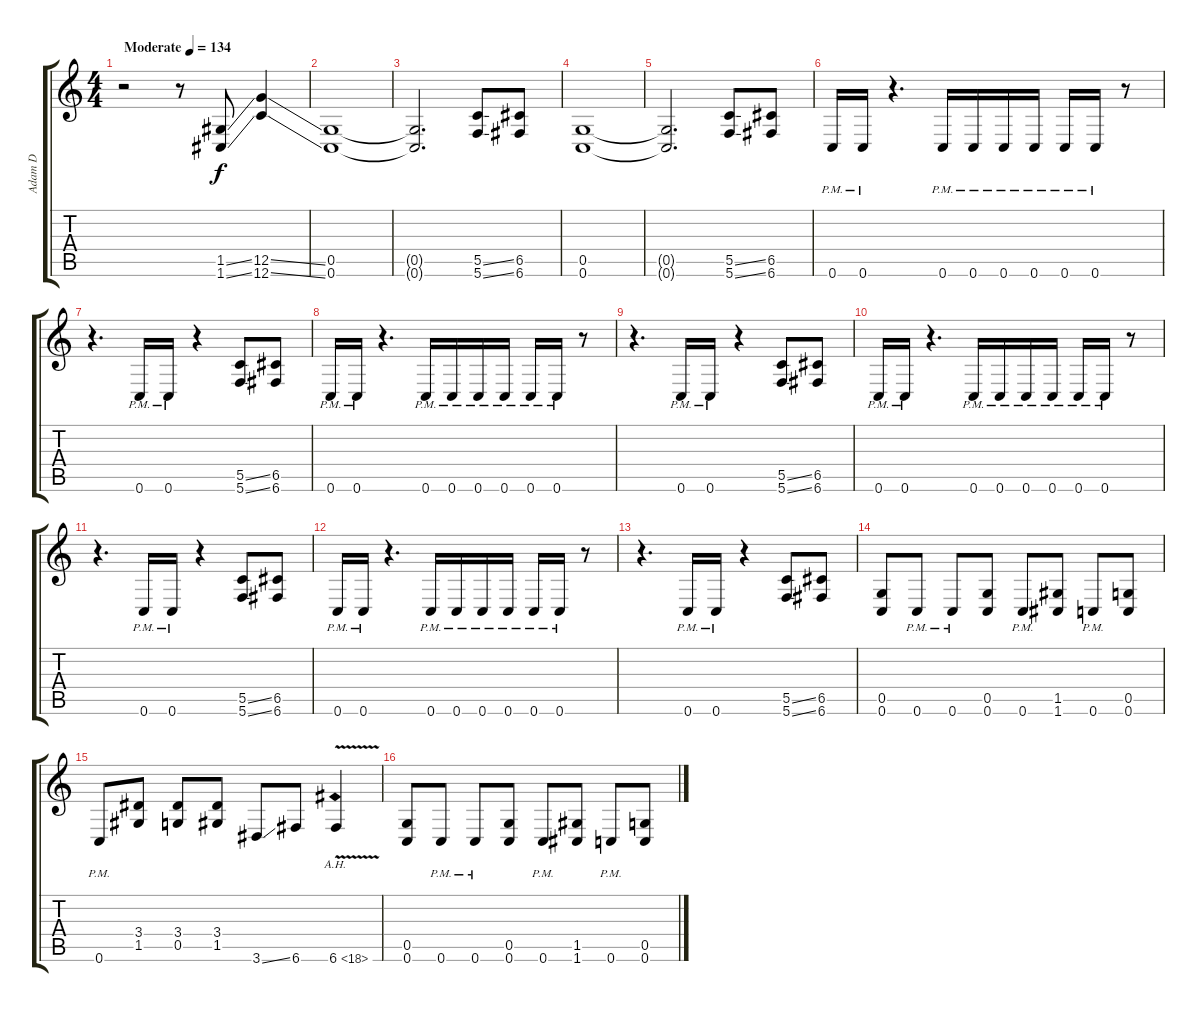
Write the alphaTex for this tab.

\track ("Adam D" "Adam D") {instrument distortionguitar}
\staff {score tabs}
\tuning (D4 A3 F3 C3 G2 C2) {hide}
\ts (4 4)
\tempo (134 "Moderate")
\clef g2
\ks c
r.2{dy f instrument distortionguitar} r.8 (1.5{ss} 1.6{ss}).8 (12.5{ss} 12.6{ss}).4 |
(0.5 0.6).1 |
(0.5{t} 0.6{t}).2{d} (5.5{ss} 5.6{ss}).8 (6.5 6.6).8 |
(0.5 0.6).1 |
(0.5{t} 0.6{t}).2{d} (5.5{ss} 5.6{ss}).8 (6.5 6.6).8 |
0.6{pm}.16 0.6{pm}.16 r.4{d} 0.6{pm}.16 0.6{pm}.16 0.6{pm}.16 0.6{pm}.16 0.6{pm}.16 0.6{pm}.16 r.8 |
r.4{d} 0.6{pm}.16 0.6{pm}.16 r.4 (5.5{ss} 5.6{ss}).8 (6.5 6.6).8 |
0.6{pm}.16 0.6{pm}.16 r.4{d} 0.6{pm}.16 0.6{pm}.16 0.6{pm}.16 0.6{pm}.16 0.6{pm}.16 0.6{pm}.16 r.8 |
r.4{d} 0.6{pm}.16 0.6{pm}.16 r.4 (5.5{ss} 5.6{ss}).8 (6.5 6.6).8 |
0.6{pm}.16 0.6{pm}.16 r.4{d} 0.6{pm}.16 0.6{pm}.16 0.6{pm}.16 0.6{pm}.16 0.6{pm}.16 0.6{pm}.16 r.8 |
r.4{d} 0.6{pm}.16 0.6{pm}.16 r.4 (5.5{ss} 5.6{ss}).8 (6.5 6.6).8 |
0.6{pm}.16 0.6{pm}.16 r.4{d} 0.6{pm}.16 0.6{pm}.16 0.6{pm}.16 0.6{pm}.16 0.6{pm}.16 0.6{pm}.16 r.8 |
r.4{d} 0.6{pm}.16 0.6{pm}.16 r.4 (5.5{ss} 5.6{ss}).8 (6.5 6.6).8 |
(0.5 0.6).8 0.6{pm}.8 0.6{pm}.8 (0.5 0.6).8 0.6{pm}.8 (1.5 1.6).8 0.6{pm}.8 (0.5 0.6).8 |
0.6{pm}.8 (3.4 1.5).8 (3.4 0.5).8 (3.4 1.5).8 3.6{ss}.8 6.6.8 6.6{ah 12 v}.4 |
(0.5 0.6).8 0.6{pm}.8 0.6{pm}.8 (0.5 0.6).8 0.6{pm}.8 (1.5 1.6).8 0.6{pm}.8 (0.5 0.6).8
